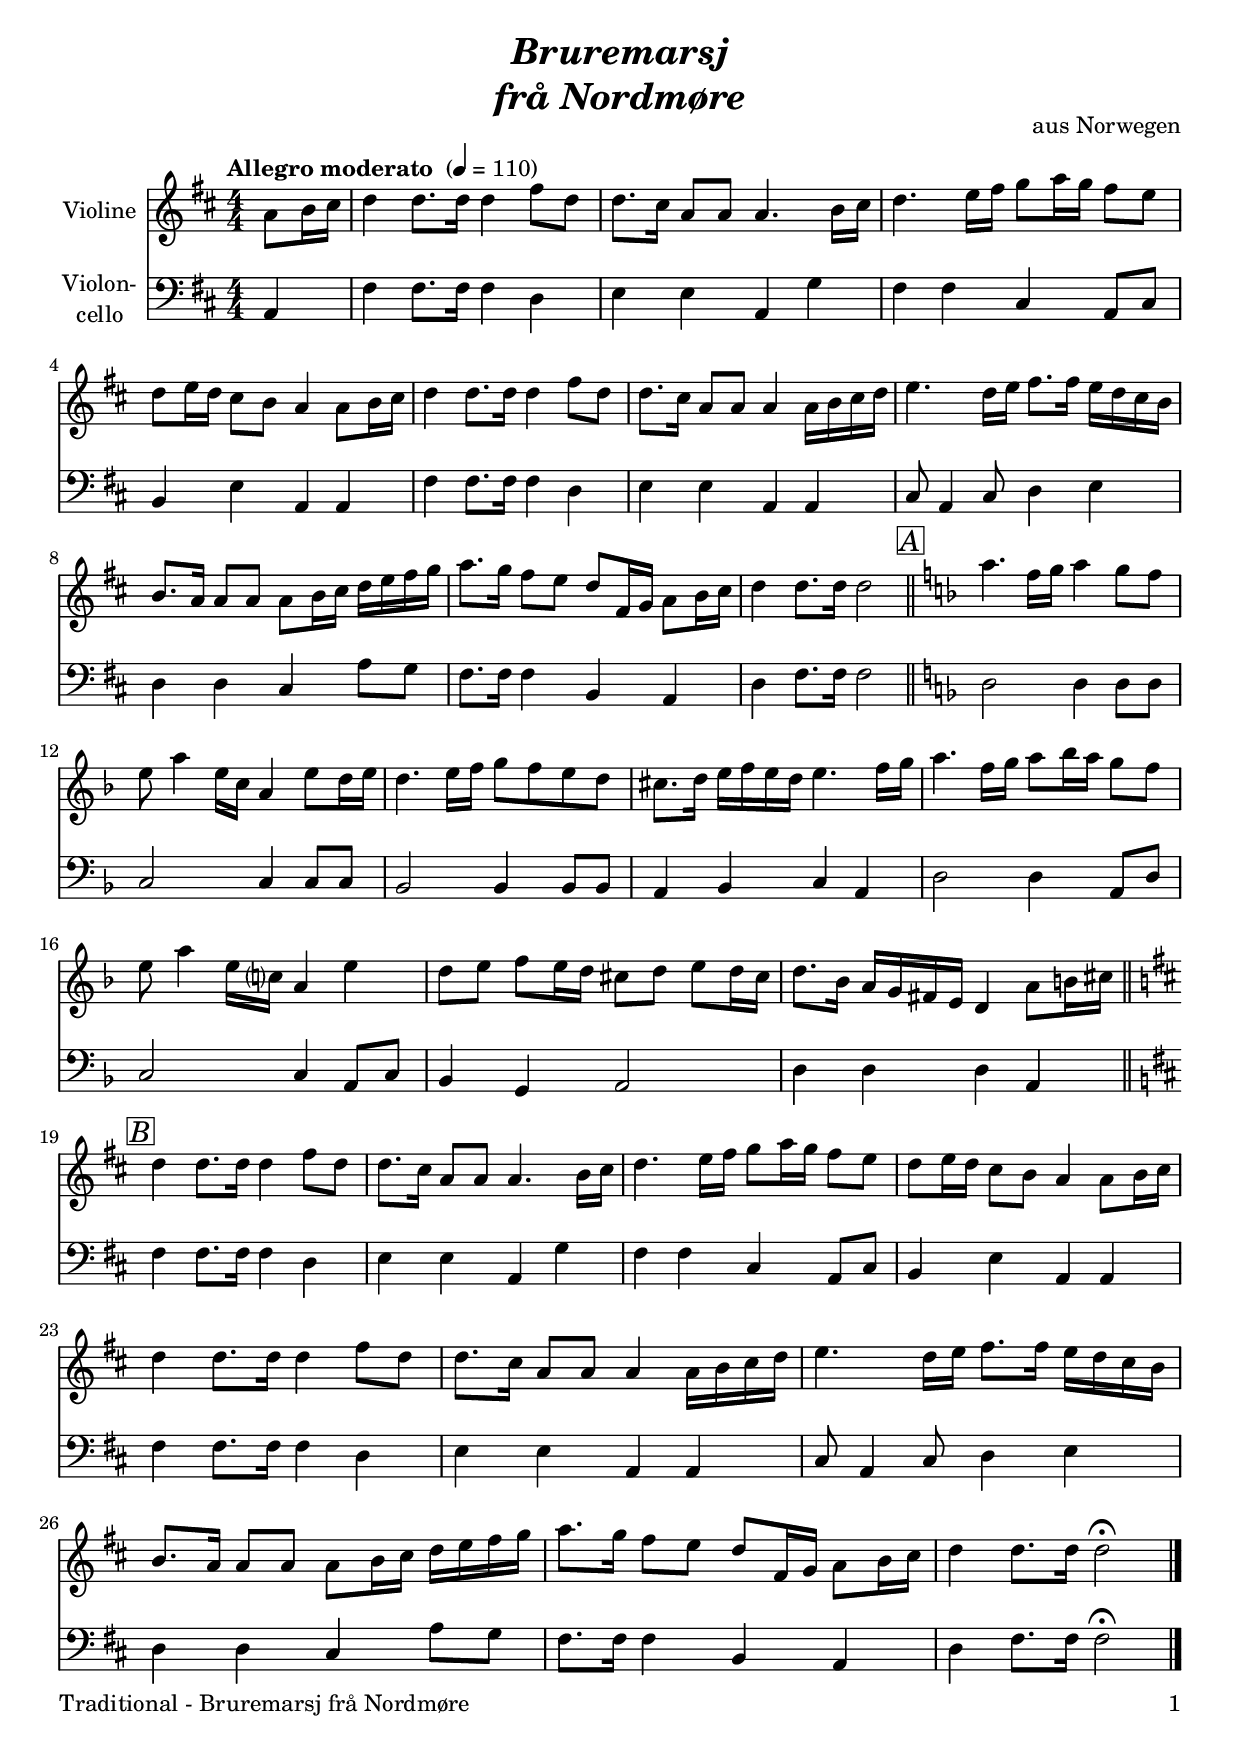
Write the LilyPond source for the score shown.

\version "2.18.2"
\include "deutsch.ly"

#(set-global-staff-size 20)

\header {
  title     = \markup \bold \italic \center-column { "Bruremarsj" "frå Nordmøre" }
  composer  = "aus Norwegen"
%  arranger  = ""
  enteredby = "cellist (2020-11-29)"
%  piece     = ""
}

voiceconsts = {
  \key c \major
  \time 4/4
  \clef "treble"
  \numericTimeSignature
%  \compressFullBarRests
  \set tupletSpannerDuration = #(ly:make-moment 1 4)
  % Set default beaming for all staves
%  \set Timing.beamExceptions = #'()
%  \set Timing.baseMoment     = #(ly:make-moment 1 4)
%  \set Timing.beatStructure  = #'(1 1)
  \tempo "Allegro moderato " 4=110
}

mivl = "violin"
miba = "cello"
%mivl = "pizzicato strings"
%miba = "pizzicato strings"

boxa = { \bar "||" \mark \markup \box \italic "A" \key c \minor }
boxb = { \bar "||" \mark \markup \box \italic "B" \key c \major }

va = \relative c'' {
  \voiceconsts

  \partial 4 g8 a16 h
  c4 c8. c16 c4
  e8 c
  c8. h16 g8 g g4. a16 h
  c4. d16 e f8 g16 f e8 d
  c d16 c h8 a g4 g8 a16 h

  c4 c8. c16 c4 e8 c
  c8. h16 g8 g g4 g16 a h c
  d4. c16 d e8. e16 d c h a
  a8. g16 g8 g g a16 h c d e f

  g8. f16 e8 d c e,16 f g8 a16 h
  c4 c8. c16 c2 \boxa
  g'4. es16 f g4 f8 es
  d g4 d16 b g4 d'8 c16 d
  c4. d16 es f8 es d c

  h8. c16 d es d c d4. es16 f
  g4. es16 f g8 as16 g f8 es
  d g4 d16 b? g4 d'
  c8 d es d16 c h8 c d c16 h

  c8. as16 g f e d c4 g'8 a16 h \boxb
  c4 c8. c16 c4
  e8 c
  c8. h16 g8 g g4. a16 h
  c4. d16 e f8 g16 f e8 d
  c d16 c h8 a g4 g8 a16 h

  c4 c8. c16 c4 e8 c
  c8. h16 g8 g g4 g16 a h c
  d4. c16 d e8. e16 d c h a
  a8. g16 g8 g g a16 h c d e f

  g8. f16 e8 d c e,16 f g8 a16 h
  c4 c8. c16 c2\fermata \bar "|."
}

vb = \relative c {
  \voiceconsts
  \clef "bass"

  \partial 4 g4
  e' e8. e16 e4 c
  d d g, f'
  e e h g8 h
  a4 d g, g

  e' e8. e16 e4 c
  d d g, g
  h8 g4 h8 c4 d
  c c h g'8 f

  e8. e16 e4 a, g
  c e8. e16 e2 \boxa
  c c4 c8 c
  b2 b4 b8 b
  as2 as4 as8 as

  g4 as b g
  c2 c4 g8 c
  b2 b4 g8 b
  as4 f g2

  c4 c c g \boxb
  e' e8. e16 e4 c
  d d g, f'
  e e h g8 h
  a4 d g, g

  e' e8. e16 e4 c
  d d g, g
  h8 g4 h8 c4 d
  c c h g'8 f

  e8. e16 e4 a, g
  c e8. e16 e2\fermata \bar "|."
}


music = <<
      \new Staff {
        \set Staff.midiInstrument = \mivl
        \set Staff.instrumentName = \markup \center-column { "Violine" }
        \transpose c d { \va }
      }

      \new Staff {
        \set Staff.midiInstrument = \miba
        \set Staff.instrumentName = \markup \center-column { "Violon-" "cello" }
        \transpose c d { \vb }
      }
>>

\book {
   \paper {
    print-page-number = ##t
    print-first-page-number = ##t
    ragged-last-bottom = ##f
    oddHeaderMarkup = \markup \null
    evenHeaderMarkup = \markup \null
    oddFooterMarkup = \markup {
      \fill-line {
        \on-the-fly #print-page-number-check-first
        "Traditional - Bruremarsj frå Nordmøre" \fromproperty #'page:page-number-string
      }
    }
    evenFooterMarkup = \oddFooterMarkup
  } \score {
    \music
    \layout {}
  }

  \score {
    \unfoldRepeats \music

    \midi {
      \context {
        \Score
      }
    }
  }
}